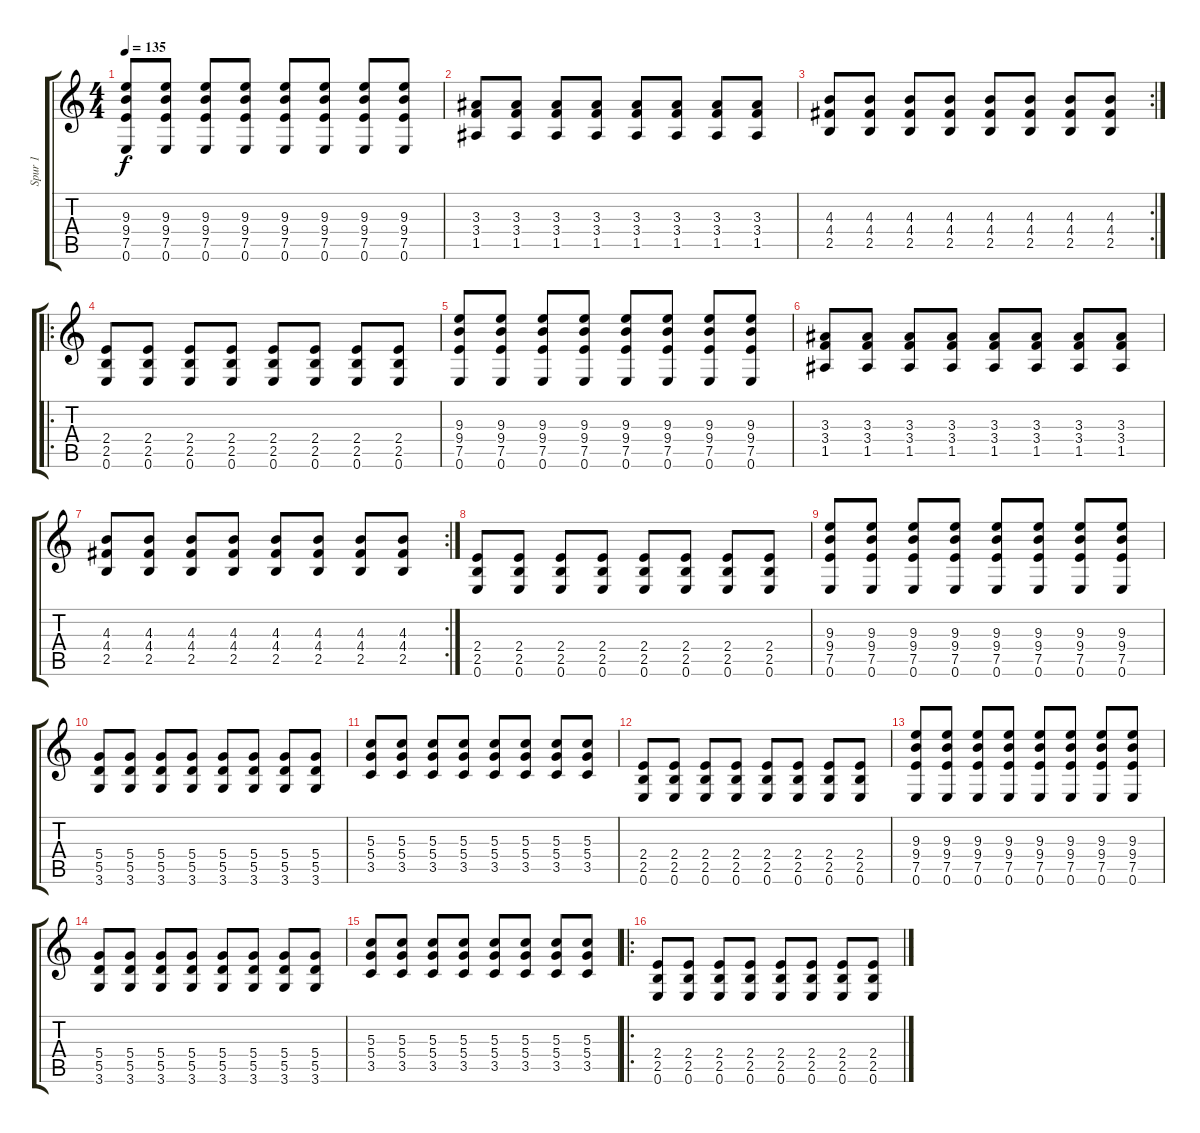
\track ("Spur 1" "Spur 1") {instrument distortionguitar}
\staff {score tabs}
\tuning (E4 B3 G3 D3 A2 E2) {hide}
\ts (4 4)
\tempo 135
\clef g2
\ks c
(9.3 9.4 7.5 0.6).8{dy f} (9.3 9.4 7.5 0.6).8 (9.3 9.4 7.5 0.6).8 (9.3 9.4 7.5 0.6).8 (9.3 9.4 7.5 0.6).8 (9.3 9.4 7.5 0.6).8 (9.3 9.4 7.5 0.6).8 (9.3 9.4 7.5 0.6).8 |
(3.3 3.4 1.5).8 (3.3 3.4 1.5).8 (3.3 3.4 1.5).8 (3.3 3.4 1.5).8 (3.3 3.4 1.5).8 (3.3 3.4 1.5).8 (3.3 3.4 1.5).8 (3.3 3.4 1.5).8 |
\rc 2
(4.3 4.4 2.5).8 (4.3 4.4 2.5).8 (4.3 4.4 2.5).8 (4.3 4.4 2.5).8 (4.3 4.4 2.5).8 (4.3 4.4 2.5).8 (4.3 4.4 2.5).8 (4.3 4.4 2.5).8 |
\ro
(2.4 2.5 0.6).8 (2.4 2.5 0.6).8 (2.4 2.5 0.6).8 (2.4 2.5 0.6).8 (2.4 2.5 0.6).8 (2.4 2.5 0.6).8 (2.4 2.5 0.6).8 (2.4 2.5 0.6).8 |
(9.3 9.4 7.5 0.6).8 (9.3 9.4 7.5 0.6).8 (9.3 9.4 7.5 0.6).8 (9.3 9.4 7.5 0.6).8 (9.3 9.4 7.5 0.6).8 (9.3 9.4 7.5 0.6).8 (9.3 9.4 7.5 0.6).8 (9.3 9.4 7.5 0.6).8 |
(3.3 3.4 1.5).8 (3.3 3.4 1.5).8 (3.3 3.4 1.5).8 (3.3 3.4 1.5).8 (3.3 3.4 1.5).8 (3.3 3.4 1.5).8 (3.3 3.4 1.5).8 (3.3 3.4 1.5).8 |
\rc 2
(4.3 4.4 2.5).8 (4.3 4.4 2.5).8 (4.3 4.4 2.5).8 (4.3 4.4 2.5).8 (4.3 4.4 2.5).8 (4.3 4.4 2.5).8 (4.3 4.4 2.5).8 (4.3 4.4 2.5).8 |
(2.4 2.5 0.6).8 (2.4 2.5 0.6).8 (2.4 2.5 0.6).8 (2.4 2.5 0.6).8 (2.4 2.5 0.6).8 (2.4 2.5 0.6).8 (2.4 2.5 0.6).8 (2.4 2.5 0.6).8 |
(9.3 9.4 7.5 0.6).8 (9.3 9.4 7.5 0.6).8 (9.3 9.4 7.5 0.6).8 (9.3 9.4 7.5 0.6).8 (9.3 9.4 7.5 0.6).8 (9.3 9.4 7.5 0.6).8 (9.3 9.4 7.5 0.6).8 (9.3 9.4 7.5 0.6).8 |
(5.4 5.5 3.6).8 (5.4 5.5 3.6).8 (5.4 5.5 3.6).8 (5.4 5.5 3.6).8 (5.4 5.5 3.6).8 (5.4 5.5 3.6).8 (5.4 5.5 3.6).8 (5.4 5.5 3.6).8 |
(5.3 5.4 3.5).8 (5.3 5.4 3.5).8 (5.3 5.4 3.5).8 (5.3 5.4 3.5).8 (5.3 5.4 3.5).8 (5.3 5.4 3.5).8 (5.3 5.4 3.5).8 (5.3 5.4 3.5).8 |
(2.4 2.5 0.6).8 (2.4 2.5 0.6).8 (2.4 2.5 0.6).8 (2.4 2.5 0.6).8 (2.4 2.5 0.6).8 (2.4 2.5 0.6).8 (2.4 2.5 0.6).8 (2.4 2.5 0.6).8 |
(9.3 9.4 7.5 0.6).8 (9.3 9.4 7.5 0.6).8 (9.3 9.4 7.5 0.6).8 (9.3 9.4 7.5 0.6).8 (9.3 9.4 7.5 0.6).8 (9.3 9.4 7.5 0.6).8 (9.3 9.4 7.5 0.6).8 (9.3 9.4 7.5 0.6).8 |
(5.4 5.5 3.6).8 (5.4 5.5 3.6).8 (5.4 5.5 3.6).8 (5.4 5.5 3.6).8 (5.4 5.5 3.6).8 (5.4 5.5 3.6).8 (5.4 5.5 3.6).8 (5.4 5.5 3.6).8 |
(5.3 5.4 3.5).8 (5.3 5.4 3.5).8 (5.3 5.4 3.5).8 (5.3 5.4 3.5).8 (5.3 5.4 3.5).8 (5.3 5.4 3.5).8 (5.3 5.4 3.5).8 (5.3 5.4 3.5).8 |
\ro
(2.4 2.5 0.6).8 (2.4 2.5 0.6).8 (2.4 2.5 0.6).8 (2.4 2.5 0.6).8 (2.4 2.5 0.6).8 (2.4 2.5 0.6).8 (2.4 2.5 0.6).8 (2.4 2.5 0.6).8
